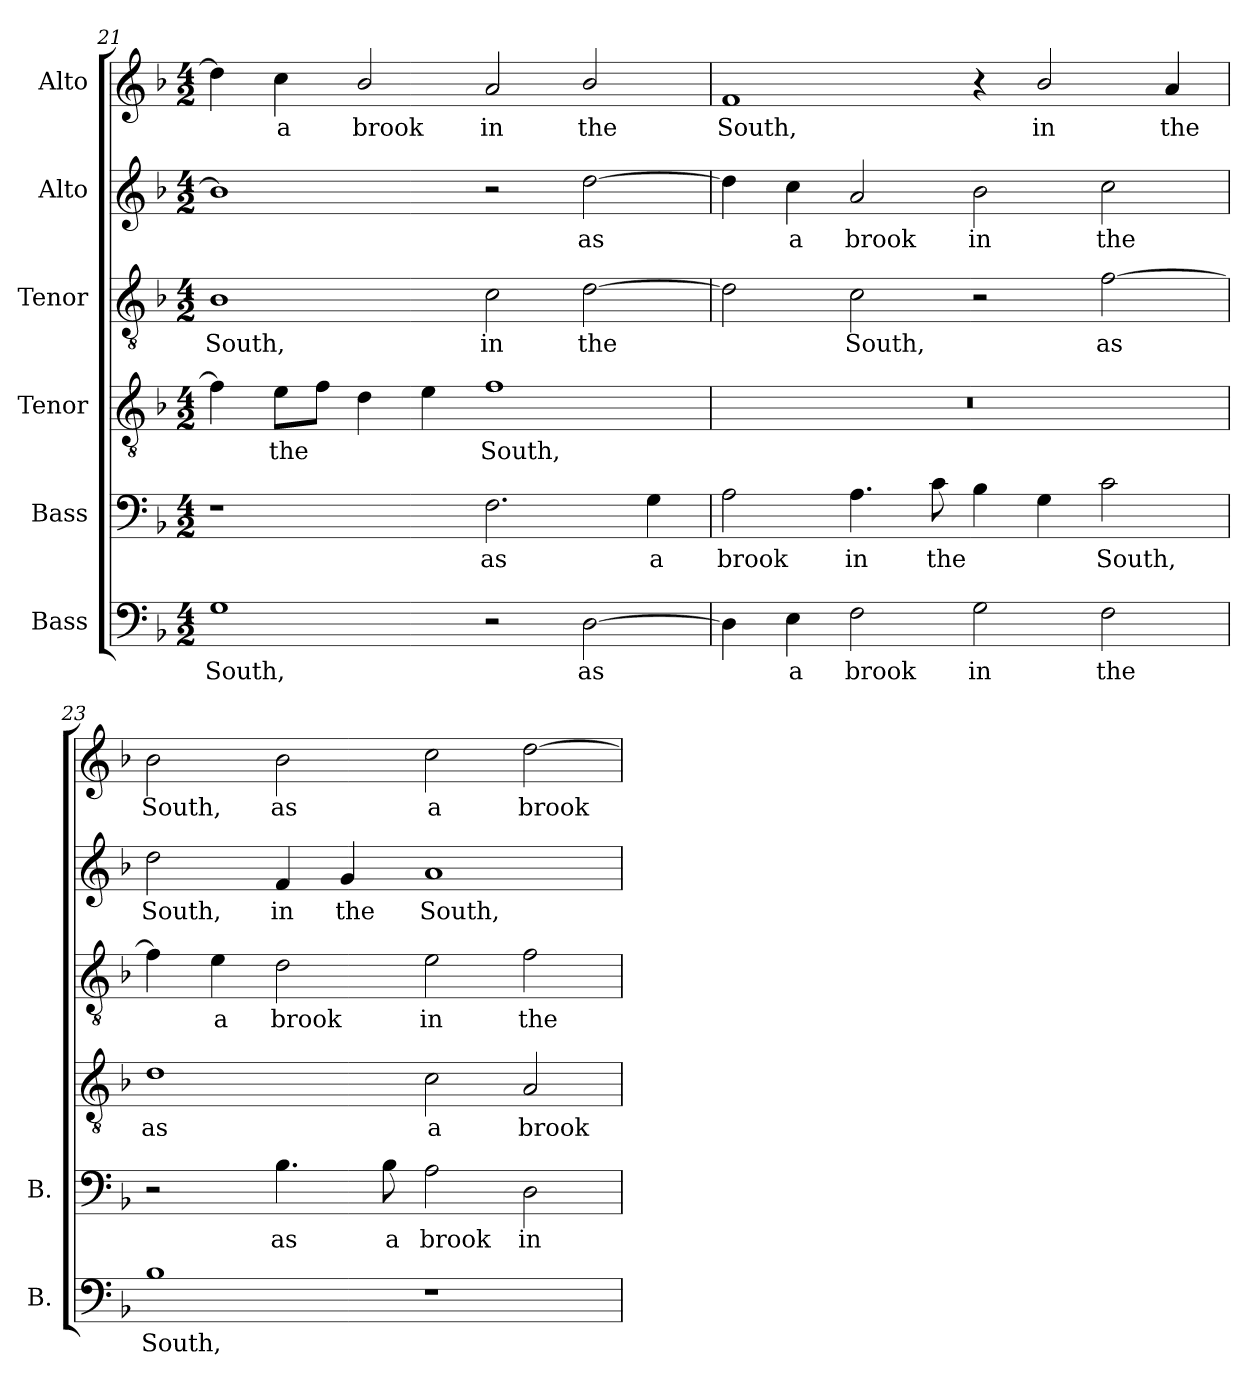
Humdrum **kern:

**kern	**text	**kern	**text	**kern	**text	**kern	**text	**kern	**text	**kern	**text
*part6	*part6	*part5	*part5	*part4	*part4	*part3	*part3	*part2	*part2	*part1	*part1
*staff6	*staff6	*staff5	*staff5	*staff4	*staff4	*staff3	*staff3	*staff2	*staff2	*staff1	*staff1
*I"Bass	*	*I"Bass	*	*I"Tenor	*	*I"Tenor	*	*I"Alto	*	*I"Alto	*
*I'B.	*	*I'B.	*	*	*	*	*	*	*	*	*
!!LO:LB:g=z
*clefF4	*	*clefF4	*	*clefGv2	*	*clefGv2	*	*clefG2	*	*clefG2	*
*	*	*	*	*ITrd7c12	*	*ITrd7c12	*	*	*	*	*
*k[b-]	*	*k[b-]	*	*k[b-]	*	*k[b-]	*	*k[b-]	*	*k[b-]	*
*F:	*	*F:	*	*F:	*	*F:	*	*F:	*	*F:	*
*M4/2	*	*M4/2	*	*M4/2	*	*M4/2	*	*M4/2	*	*M4/2	*
=21	=21	=21	=21	=21	=21	=21	=21	=21	=21	=21	=21
!	!LO:LY:b:color=#000000	!	!	!	!	!	!	!	!	!	!
!	!	!	!	!	!	!	!LO:LY:b:color=#000000	!	!	!	!
1Gi	South,	1r	.	4Fi\]	.	1BB-i	South,	1b-i]	.	4ddi\]	.
!	!	!	!	!	!LO:LY:b:color=#000000	!	!	!	!	!	!
!	!	!	!	!	!	!	!	!	!	!	!LO:LY:b:color=#000000
.	.	.	.	8Ei\L	the	.	.	.	.	4cci\	a
.	.	.	.	8Fi\J	.	.	.	.	.	.	.
!	!	!	!	!	!	!	!	!	!	!	!LO:LY:b:color=#000000
.	.	.	.	4Di\	.	.	.	.	.	2b-i/	brook
.	.	.	.	4Ei\	.	.	.	.	.	.	.
!	!	!	!LO:LY:b:color=#000000	!	!	!	!	!	!	!	!
!	!	!	!	!	!LO:LY:b:color=#000000	!	!	!	!	!	!
!	!	!	!	!	!	!	!LO:LY:b:color=#000000	!	!	!	!
!	!	!	!	!	!	!	!	!	!	!	!LO:LY:b:color=#000000
2r	.	2.Fi\	as	1Fi	South,	2Ci\	in	2r	.	2ai/	in
!	!LO:LY:b:color=#000000	!	!	!	!	!	!	!	!	!	!
!	!	!	!	!	!	!	!LO:LY:b:color=#000000	!	!	!	!
!	!	!	!	!	!	!	!	!	!LO:LY:b:color=#000000	!	!
!	!	!	!	!	!	!	!	!	!	!	!LO:LY:b:color=#000000
[2Di\	as	.	.	.	.	[2Di\	the	[2ddi\	as	2b-i/	the
!	!	!	!LO:LY:b:color=#000000	!	!	!	!	!	!	!	!
.	.	4Gi\	a	.	.	.	.	.	.	.	.
=22	=22	=22	=22	=22	=22	=22	=22	=22	=22	=22	=22
!	!	!	!LO:LY:b:color=#000000	!LO:N:vis=1	!	!	!	!	!	!	!
!	!	!	!	!	!	!	!	!	!	!	!LO:LY:b:color=#000000
4Di\]	.	2Ai\	brook	0r	.	2Di\]	.	4ddi\]	.	1fi	South,
!	!LO:LY:b:color=#000000	!	!	!	!	!	!	!	!	!	!
!	!	!	!	!	!	!	!	!	!LO:LY:b:color=#000000	!	!
4Ei\	a	.	.	.	.	.	.	4cci\	a	.	.
!	!LO:LY:b:color=#000000	!	!	!	!	!	!	!	!	!	!
!	!	!	!LO:LY:b:color=#000000	!	!	!	!	!	!	!	!
!	!	!	!	!	!	!	!LO:LY:b:color=#000000	!	!	!	!
!	!	!	!	!	!	!	!	!	!LO:LY:b:color=#000000	!	!
2Fi\	brook	4.Ai\	in	.	.	2Ci\	South,	2ai/	brook	.	.
!	!	!	!LO:LY:b:color=#000000	!	!	!	!	!	!	!	!
.	.	8ci\	the	.	.	.	.	.	.	.	.
!	!LO:LY:b:color=#000000	!	!	!	!	!	!	!	!	!	!
!	!	!	!	!	!	!	!	!	!LO:LY:b:color=#000000	!	!
2Gi\	in	4B-i\	.	.	.	2r	.	2b-i\	in	4r	.
!	!	!	!	!	!	!	!	!	!	!	!LO:LY:b:color=#000000
.	.	4Gi\	.	.	.	.	.	.	.	2b-i/	in
!	!LO:LY:b:color=#000000	!	!	!	!	!	!	!	!	!	!
!	!	!	!LO:LY:b:color=#000000	!	!	!	!	!	!	!	!
!	!	!	!	!	!	!	!LO:LY:b:color=#000000	!	!	!	!
!	!	!	!	!	!	!	!	!	!LO:LY:b:color=#000000	!	!
2Fi\	the	2ci\	South,	.	.	[2Fi\	as	2cci\	the	.	.
!	!	!	!	!	!	!	!	!	!	!	!LO:LY:b:color=#000000
.	.	.	.	.	.	.	.	.	.	4ai/	the
=23	=23	=23	=23	=23	=23	=23	=23	=23	=23	=23	=23
!	!LO:LY:b:color=#000000	!	!	!	!	!	!	!	!	!	!
!	!	!	!	!	!LO:LY:b:color=#000000	!	!	!	!	!	!
!	!	!	!	!	!	!	!	!	!LO:LY:b:color=#000000	!	!
!	!	!	!	!	!	!	!	!	!	!	!LO:LY:b:color=#000000
1B-i	South,	2r	.	1Di	as	4Fi\]	.	2ddi\	South,	2b-i\	South,
!	!	!	!	!	!	!	!LO:LY:b:color=#000000	!	!	!	!
.	.	.	.	.	.	4Ei\	a	.	.	.	.
!	!	!	!LO:LY:b:color=#000000	!	!	!	!	!	!	!	!
!	!	!	!	!	!	!	!LO:LY:b:color=#000000	!	!	!	!
!	!	!	!	!	!	!	!	!	!LO:LY:b:color=#000000	!	!
!	!	!	!	!	!	!	!	!	!	!	!LO:LY:b:color=#000000
.	.	4.B-i\	as	.	.	2Di\	brook	4fi/	in	2b-i\	as
!	!	!	!	!	!	!	!	!	!LO:LY:b:color=#000000	!	!
.	.	.	.	.	.	.	.	4gi/	the	.	.
!	!	!	!LO:LY:b:color=#000000	!	!	!	!	!	!	!	!
.	.	8B-i\	a	.	.	.	.	.	.	.	.
!	!	!	!LO:LY:b:color=#000000	!	!	!	!	!	!	!	!
!	!	!	!	!	!LO:LY:b:color=#000000	!	!	!	!	!	!
!	!	!	!	!	!	!	!LO:LY:b:color=#000000	!	!	!	!
!	!	!	!	!	!	!	!	!	!LO:LY:b:color=#000000	!	!
!	!	!	!	!	!	!	!	!	!	!	!LO:LY:b:color=#000000
1r	.	2Ai\	brook	2Ci\	a	2Ei\	in	1ai	South,	2cci\	a
!	!	!	!LO:LY:b:color=#000000	!	!	!	!	!	!	!	!
!	!	!	!	!	!LO:LY:b:color=#000000	!	!	!	!	!	!
!	!	!	!	!	!	!	!LO:LY:b:color=#000000	!	!	!	!
!	!	!	!	!	!	!	!	!	!	!	!LO:LY:b:color=#000000
.	.	2Di\	in	2AAi/	brook	2Fi\	the	.	.	[2ddi\	brook
=	=	=	=	=	=	=	=	=	=	=	=
*-	*-	*-	*-	*-	*-	*-	*-	*-	*-	*-	*-
